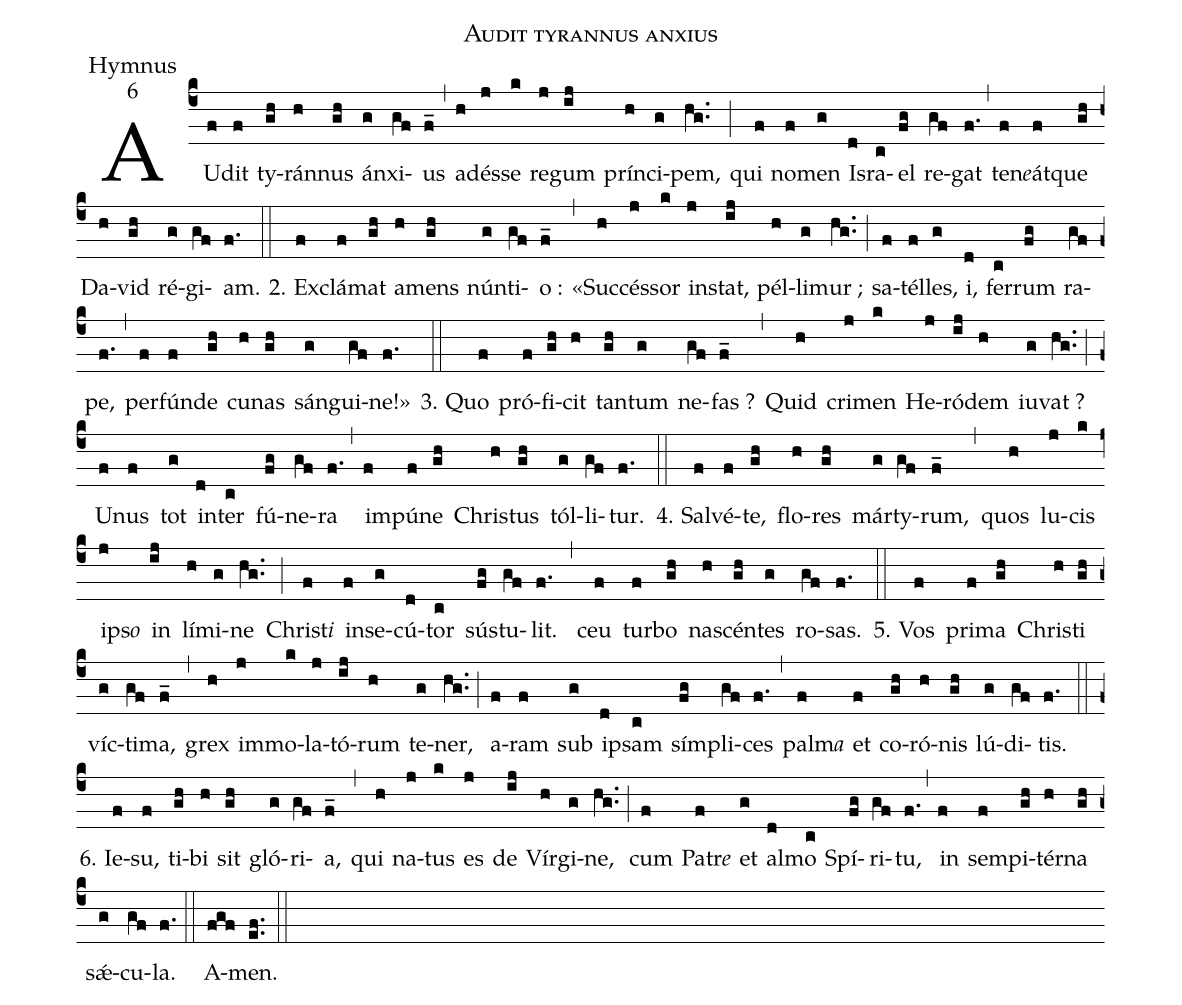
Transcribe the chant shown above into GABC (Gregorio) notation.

name:Audit tyrannus anxius;
office-part:Hymnus;
mode:6;
%%
(c4) AU(f)dit(f) ty(gh)rán(h)nus(gh) án(g)xi(gf)us(f_) (,)
ad(h)és(j)se(k) re(j)gum(ij) prín(h)ci(g)pem,(hg..) (;)
qui(f) no(f)men(g) Is(d)ra(c)el(fg) re(gf)gat(f.) (,)
t{e}n<i>e</i>(f)át(f)que(gh) Da(h)vid(gh) ré(g)gi(gf)am.(f.) (::)

2. Ex(f)clá(f)mat(gh) a(h)mens(gh) nún(g)ti(gf)o :(f_) (,)
«Suc(h)cés(j)sor(k) in(j)stat,(ij) pél(h)li(g)mur ;(hg..) (;)
sa(f)tél(f)les,(g) i,(d) fer(c)rum(fg) ra(gf)pe,(f.) (,)
per(f)fún(f)de(gh) cu(h)nas(gh) sán(g)gui(gf)ne!»(f.) (::)

3. Quo(f) pró(f)fi(gh)cit(h) tan(gh)tum(g) ne(gf)fas ?(f_) (,)
Quid(h) cri(j)men(k) He(j)ró(ij)dem(h) iu(g)vat ?(hg..) (;)
U(f)nus(f) tot(g) in(d)ter(c) fú(fg)ne(gf)ra(f.) (,)
im(f)pú(f)ne(gh) Chris(h)tus(gh) tól(g)li(gf)tur.(f.) (::)

4. Sal(f)vé(f)te,(gh) flo(h)res(gh) már(g)ty(gf)rum,(f_) (,)
quos(h) lu(j)cis(k) {i}ps<i>o</i>(j) in(ij) lí(h)mi(g)ne(hg..) (;)
Chr{i}st<i>i</i>(f) in(f)se(g)cú(d)tor(c) sús(fg)tu(gf)lit. (f.)(,)
ceu(f) tur(f)bo(gh) na(h)scén(gh)tes(g) ro(gf)sas.(f.) (::)

5. Vos(f) pri(f)ma(gh) Chris(h)ti(gh) víc(g)ti(gf)ma,(f_) (,)
grex(h) im(j)mo(k)la(j)tó(ij)rum(h) te(g)ner,(hg..) (;)
a(f)ram(f) sub(g) ip(d)sam(c) sím(fg)pli(gf)ces(f.) (,)
p{a}lm<i>a</i>(f) et(f) co(gh)ró(h)nis(gh) lú(g)di(gf)tis.(f.) (::)

6. Ie(f)su,(f) ti(gh)bi(h) sit(gh) gló(g)ri(gf)a,(f_) (,)
qui(h) na(j)tus(k) es(j) de(ij) Vír(h)gi(g)ne,(hg..) (;)
cum(f) P{a}tr<i>e</i>(f) et(g) al(d)mo(c) Spí(fg)ri(gf)tu,(f.) (,)
in(f) sem(f)pi(gh)tér(h)na(gh) sǽ(g)cu(gf)la.(f.) (::)
A(fgf)men.(ef..) (::)
